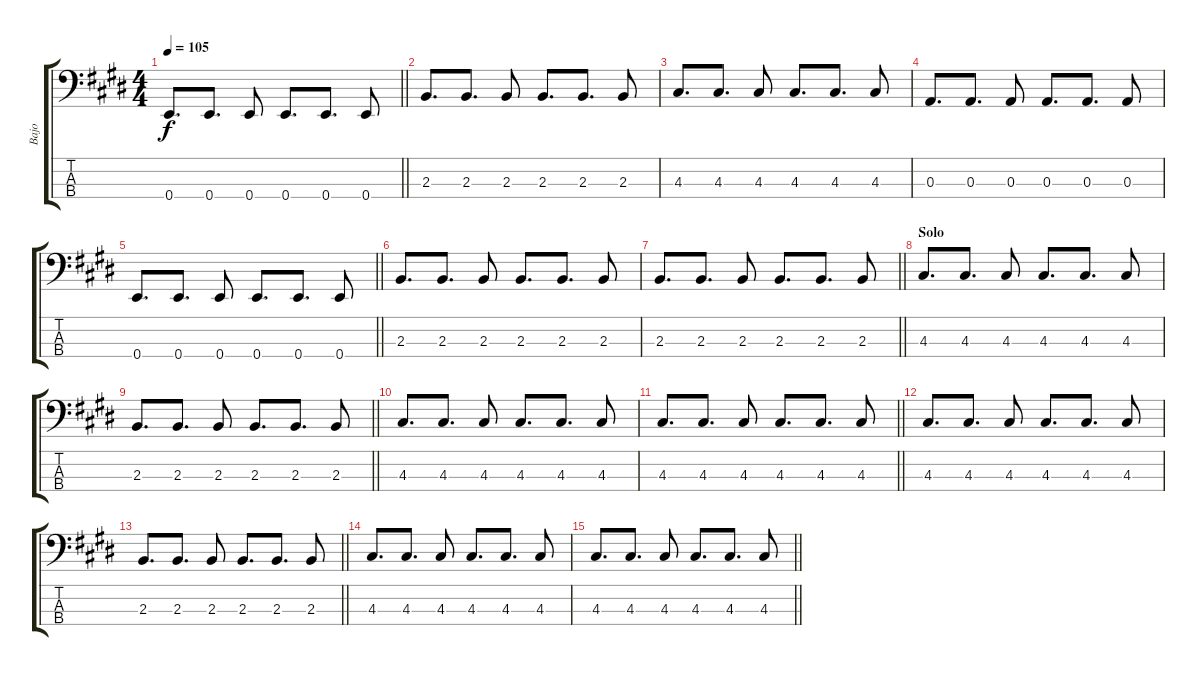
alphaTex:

\track ("Bajo" "Bajo") {instrument electricbassfinger}
\staff {score tabs}
\tuning (G2 D2 A1 E1) {hide}
\ts (4 4)
\tempo 105
\clef f4
\barLineRight lightlight
\ks c#minor
0.4.8{d dy f} 0.4.8{d} 0.4.8 0.4.8{d} 0.4.8{d} 0.4.8 |
2.3.8{d} 2.3.8{d} 2.3.8 2.3.8{d} 2.3.8{d} 2.3.8 |
4.3.8{d} 4.3.8{d} 4.3.8 4.3.8{d} 4.3.8{d} 4.3.8 |
0.3.8{d} 0.3.8{d} 0.3.8 0.3.8{d} 0.3.8{d} 0.3.8 |
\barLineRight lightlight
0.4.8{d} 0.4.8{d} 0.4.8 0.4.8{d} 0.4.8{d} 0.4.8 |
2.3.8{d} 2.3.8{d} 2.3.8 2.3.8{d} 2.3.8{d} 2.3.8 |
\barLineRight lightlight
2.3.8{d} 2.3.8{d} 2.3.8 2.3.8{d} 2.3.8{d} 2.3.8 |
\section ("" "Solo")
4.3.8{d} 4.3.8{d} 4.3.8 4.3.8{d} 4.3.8{d} 4.3.8 |
\barLineRight lightlight
2.3.8{d} 2.3.8{d} 2.3.8 2.3.8{d} 2.3.8{d} 2.3.8 |
4.3.8{d} 4.3.8{d} 4.3.8 4.3.8{d} 4.3.8{d} 4.3.8 |
\barLineRight lightlight
4.3.8{d} 4.3.8{d} 4.3.8 4.3.8{d} 4.3.8{d} 4.3.8 |
4.3.8{d} 4.3.8{d} 4.3.8 4.3.8{d} 4.3.8{d} 4.3.8 |
\barLineRight lightlight
2.3.8{d} 2.3.8{d} 2.3.8 2.3.8{d} 2.3.8{d} 2.3.8 |
4.3.8{d} 4.3.8{d} 4.3.8 4.3.8{d} 4.3.8{d} 4.3.8 |
\barLineRight lightlight
4.3.8{d} 4.3.8{d} 4.3.8 4.3.8{d} 4.3.8{d} 4.3.8
